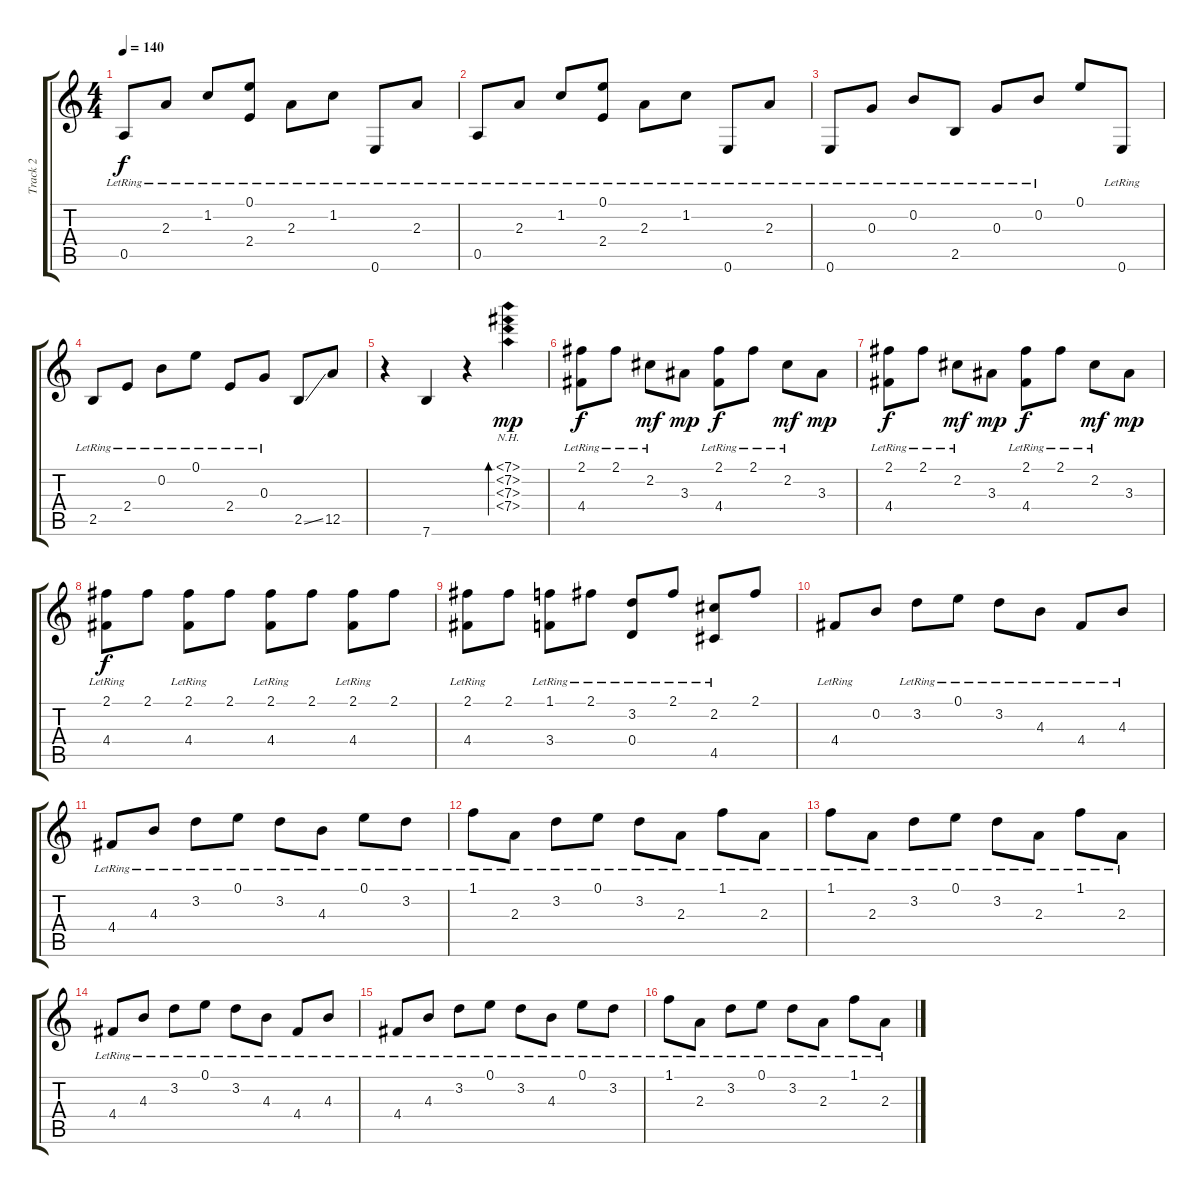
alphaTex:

\track ("Track 2" "Track 2") {instrument acousticguitarsteel}
\staff {score tabs}
\tuning (E4 B3 G3 D3 A2 E2) {hide}
\ts (4 4)
\tempo 140
\clef g2
\ks c
0.5{lr}.8{dy f} 2.3{lr}.8 1.2{lr}.8 (0.1{lr} 2.4{lr}).8 2.3{lr}.8 1.2{lr}.8 0.6{lr}.8 2.3{lr}.8 |
0.5{lr}.8 2.3{lr}.8 1.2{lr}.8 (0.1{lr} 2.4{lr}).8 2.3{lr}.8 1.2{lr}.8 0.6{lr}.8 2.3{lr}.8 |
0.6{lr}.8 0.3{lr}.8 0.2{lr}.8 2.5{lr}.8 0.3{lr}.8 0.2{lr}.8 0.1.8 0.6{lr}.8 |
2.5{lr}.8 2.4{lr}.8 0.2{lr}.8 0.1{lr}.8 2.4{lr}.8 0.3{lr}.8 2.5{ss}.8 12.5.8 |
r.4 7.6.4 r.4 (7.1{nh} 7.2{nh} 7.3{nh} 7.4{nh}).4{bd 120 dy mp} |
(2.1 4.4{lr}).8{dy f} 2.1{lr}.8 2.2{lr}.8{dy mf} 3.3.8{dy mp} (2.1 4.4{lr}).8{dy f} 2.1{lr}.8 2.2{lr}.8{dy mf} 3.3.8{dy mp} |
(2.1 4.4{lr}).8{dy f} 2.1{lr}.8 2.2{lr}.8{dy mf} 3.3.8{dy mp} (2.1 4.4{lr}).8{dy f} 2.1{lr}.8 2.2{lr}.8{dy mf} 3.3.8{dy mp} |
(2.1 4.4{lr}).8{dy f} 2.1.8 (2.1 4.4{lr}).8 2.1.8 (2.1 4.4{lr}).8 2.1.8 (2.1 4.4{lr}).8 2.1.8 |
(2.1 4.4{lr}).8 2.1.8 (1.1 3.4{lr}).8 2.1{lr}.8 (3.2 0.4{lr}).8 2.1{lr}.8 (2.2 4.5{lr}).8 2.1.8 |
4.4{lr}.8 0.2.8 3.2{lr}.8 0.1{lr}.8 3.2{lr}.8 4.3{lr}.8 4.4{lr}.8 4.3{lr}.8 |
4.4{lr}.8 4.3{lr}.8 3.2{lr}.8 0.1{lr}.8 3.2{lr}.8 4.3{lr}.8 0.1{lr}.8 3.2{lr}.8 |
1.1{lr}.8 2.3{lr}.8 3.2{lr}.8 0.1{lr}.8 3.2{lr}.8 2.3{lr}.8 1.1{lr}.8 2.3{lr}.8 |
1.1{lr}.8 2.3{lr}.8 3.2{lr}.8 0.1{lr}.8 3.2{lr}.8 2.3{lr}.8 1.1{lr}.8 2.3{lr}.8 |
4.4{lr}.8 4.3{lr}.8 3.2{lr}.8 0.1{lr}.8 3.2{lr}.8 4.3{lr}.8 4.4{lr}.8 4.3{lr}.8 |
4.4{lr}.8 4.3{lr}.8 3.2{lr}.8 0.1{lr}.8 3.2{lr}.8 4.3{lr}.8 0.1{lr}.8 3.2{lr}.8 |
1.1{lr}.8 2.3{lr}.8 3.2{lr}.8 0.1{lr}.8 3.2{lr}.8 2.3{lr}.8 1.1{lr}.8 2.3{lr}.8
